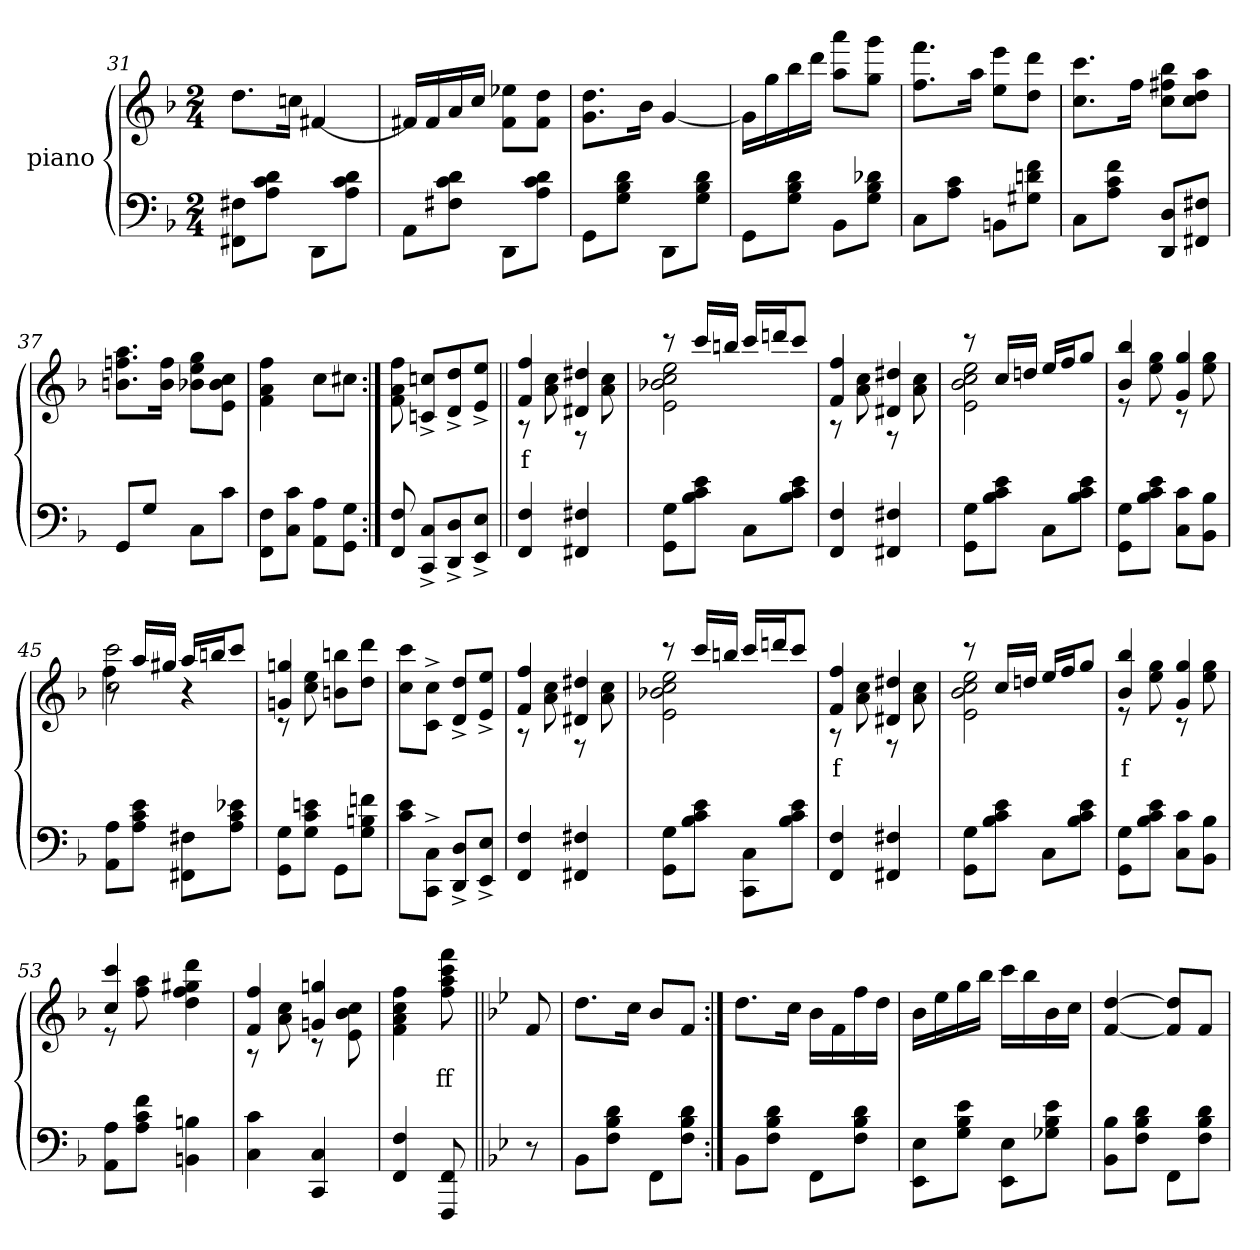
**kern	**kern	**text
*part2	*part1	*part1
*staff2	*staff1	*staff1
*	*I"piano	*
*clefF4	*clefG2	*
*k[b-]	*k[b-]	*
*M2/4	*M2/4	*
=31	=31	=31
8F#X 8FF#XL	8.ddL	.
8d 8c 8AJ	.	.
.	16ccnJk	.
8DDL	[4f#X	.
8d 8c 8AJ	.	.
=32	=32	=32
8AAL	16f#XLL]	.
.	16f#	.
8d 8c 8F#XJ	16a	.
.	16ccJJ	.
8DDL	8ee-X 8f#L	.
8d 8c 8AJ	8dd 8f#J	.
=33	=33	=33
8GGL	8.dd 8.gL	.
8d 8B- 8GJ	.	.
.	16b-Jk	.
8DDL	[4g	.
8d 8B- 8GJ	.	.
=34	=34	=34
8GGL	16gLL]	.
.	16gg	.
8d 8B- 8GJ	16bb-	.
.	16dddJJ	.
8BB-L	8aaa 8aaL	.
8d-X 8B- 8GJ	8ggg 8ggJ	.
=35	=35	=35
8CL	8.fff 8.ffL	.
8c 8AJ	.	.
.	16aaJk	.
8BBnL	8eee 8eeL	.
8f 8dn 8G#XJ	8ddd 8ddJ	.
=36	=36	=36
8CL	8.ccc 8.ccL	.
8f 8c 8AJ	.	.
.	16ffJk	.
8D 8DDL	8bb- 8ff#X 8ccL	.
8F#X 8FF#XJ	8aa 8dd 8ccJ	.
=37	=37	=37
8GGL	8.aa 8.ffn 8.bnL	.
8GJ	.	.
.	16ff 16bJk	.
8CL	8gg 8ee 8b-XL	.
8cJ	8cc 8b- 8eJ	.
=38	=38	=38
8F 8FFL	4ff 4a 4f	.
8c 8CJ	.	.
8A 8AAL	8ccL	.
8G 8GGJ	8cc#XJ	.
=39:|!	=39:|!	=39:|!
8F 8FF	8ff 8a 8f	.
8C^> 8CC^>L	8ccn^> 8cn^>L	.
8D^> 8DD^>	8dd^> 8d^>	.
8E^> 8EE^>J	8ee^> 8e^>J	.
=40||	=40||	=40||
*	*^	*
4F 4FF	4ff 4f	8r	f
.	.	8cc 8a	.
4F#X 4FF#X	4dd#X 4d#X	8r	.
.	.	8cc 8a	.
=41	=41	=41	=41
8G 8GGL	8r	2ee 2cc 2b-X 2e	.
8e 8c 8B-J	16cccLL	.	.
.	16bbnJJ	.	.
8CL	16cccLL	.	.
.	16dddnJ	.	.
8e 8c 8B-J	8cccJ	.	.
=42	=42	=42	=42
4F 4FF	4ff 4f	8r	.
.	.	8cc 8a	.
4F#X 4FF#X	4dd#X 4d#X	8r	.
.	.	8cc 8a	.
=43	=43	=43	=43
8G 8GGL	8r	2ee 2cc 2b- 2e	.
8e 8c 8B-J	16ccLL	.	.
.	16ddnJJ	.	.
8CL	16eeLL	.	.
.	16ffJ	.	.
8e 8c 8B-J	8ggJ	.	.
=44	=44	=44	=44
8G 8GGL	4bb- 4b-	8r	.
8e 8c 8B-J	.	8gg 8ee	.
8c 8CL	4gg 4g	8r	.
8B- 8BB-J	.	8gg 8ee	.
=45	=45	=45	=45
*	*	*^	*
8A 8AAL	8r	2ccc 2cc	4ff\	.
8e 8c 8AJ	16aaLL	.	.	.
.	16gg#XJJ	.	.	.
8F#X 8FF#XL	16aaLL	.	4r	.
.	16bbnJ	.	.	.
8e-X 8c 8AJ	8cccJ	.	.	.
*	*	*v	*v	*
=46	=46	=46	=46
8G 8GGL	4ggn 4gn	8r	.
8en 8c 8GJ	.	8ee 8cc	.
8GGL	4ryy	8bbn 8bnL	.
8fn 8Bn 8GJ	.	8ddd 8ddJ	.
*	*v	*v	*
=47	=47	=47
8e 8cL	8ccc 8ccL	.
8C^> 8CC^>J	8cc^> 8c^>J	.
8D^> 8DD^>L	8dd^> 8d^>L	.
8E^> 8EE^>J	8ee^> 8e^>J	.
=48	=48	=48
*	*^	*
4F 4FF	4ff 4f	8r	.
.	.	8cc 8a	.
4F#X 4FF#X	4dd#X 4d#X	8r	.
.	.	8cc 8a	.
=49	=49	=49	=49
8G 8GGL	8r	2ee 2cc 2b-X 2e	.
8e 8c 8B-J	16cccLL	.	.
.	16bbnJJ	.	.
8C 8CCL	16cccLL	.	.
.	16dddnJ	.	.
8e 8c 8B-J	8cccJ	.	.
=50	=50	=50	=50
4F 4FF	4ff 4f	8r	f
.	.	8cc 8a	.
4F#X 4FF#X	4dd#X 4d#X	8r	.
.	.	8cc 8a	.
=51	=51	=51	=51
8G 8GGL	8r	2ee 2cc 2b- 2e	.
8e 8c 8B-J	16ccLL	.	.
.	16ddnJJ	.	.
8CL	16eeLL	.	.
.	16ffJ	.	.
8e 8c 8B-J	8ggJ	.	.
=52	=52	=52	=52
8G 8GGL	4bb- 4b-	8r	f
8e 8c 8B-J	.	8gg 8ee	.
8c 8CL	4gg 4g	8r	.
8B- 8BB-J	.	8gg 8ee	.
=53	=53	=53	=53
8A 8AAL	4ccc 4cc	8r	.
8f 8c 8AJ	.	8aa 8ff	.
4Bn 4BBn	4ryy	4ddd 4gg#X 4ff 4dd	.
=54	=54	=54	=54
4c 4C	4ff 4f	8r	.
.	.	8cc 8a	.
4C 4CC	4ggn 4gn	8r	.
.	.	8cc 8b- 8e	.
*	*v	*v	*
=55	=55	=55
4F 4FF	4ff 4cc 4a 4f	.
8FF 8FFF	8fff 8ccc 8aa 8ff	ff
=56||	=56||	=56||
*k[b-e-]	*k[b-e-]	*
8r	8f	.
=57	=57	=57
8BB-L	8.ddL	.
8d 8B- 8FJ	.	.
.	16ccJk	.
8FFL	8b-L	.
8d 8B- 8FJ	8fJ	.
=58:|!	=58:|!	=58:|!
8BB-L	8.ddL	.
8d 8B- 8FJ	.	.
.	16ccJk	.
8FFL	16b-LL	.
.	16f	.
8d 8B- 8FJ	16ff	.
.	16ddJJ	.
=59	=59	=59
8E- 8EE-L	16b-LL	.
.	16ee-	.
8e- 8B- 8GJ	16gg	.
.	16bb-JJ	.
8E- 8EE-L	16cccLL	.
.	16bb-	.
8e- 8B- 8G-XJ	16b-	.
.	16ccJJ	.
=60	=60	=60
8B- 8BB-L	[4dd [4f	.
8d 8B- 8FJ	.	.
8FFL	8dd] 8f]L	.
8d 8B- 8FJ	8fJ	.
=	=	=
*-	*-	*-
